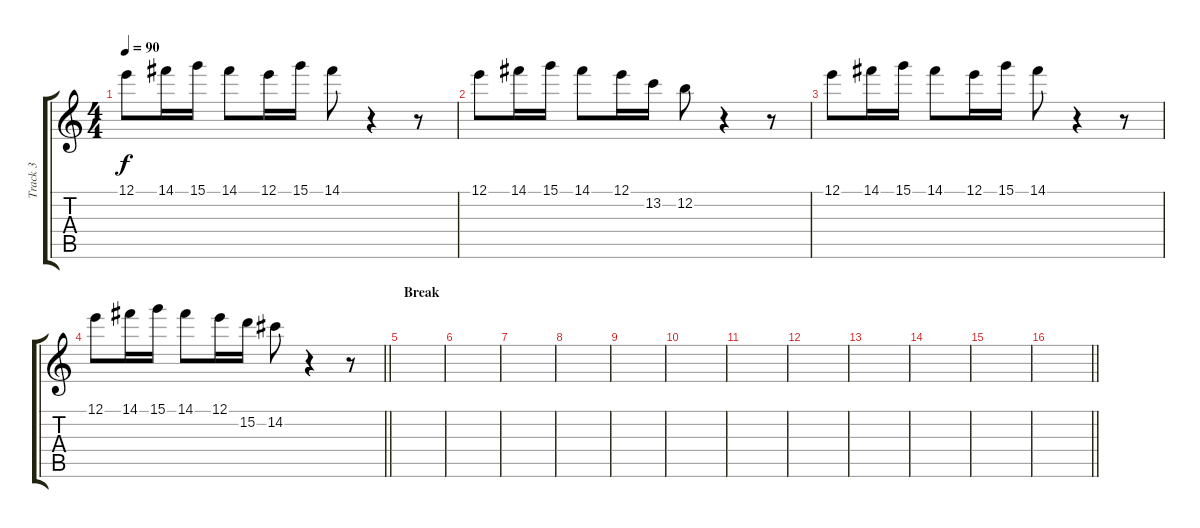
\track ("Track 3" "Track 3") {instrument distortionguitar}
\staff {score tabs}
\tuning (E4 B3 G3 D3 A2 E2) {hide}
\ts (4 4)
\tempo 90
\clef g2
\ks c
12.1.8{dy f volume 16} 14.1.16 15.1.16 14.1.8 12.1.16 15.1.16 14.1.8 r.4 r.8 |
12.1.8 14.1.16 15.1.16 14.1.8 12.1.16 13.2.16 12.2.8 r.4 r.8 |
12.1.8 14.1.16 15.1.16 14.1.8 12.1.16 15.1.16 14.1.8 r.4 r.8 |
\barLineRight lightlight
12.1.8 14.1.16 15.1.16 14.1.8 12.1.16 15.2.16 14.2.8 r.4 r.8 |
\section ("" "Break")
|
|
|
|
|
|
|
|
|
|
|
\barLineRight lightlight
